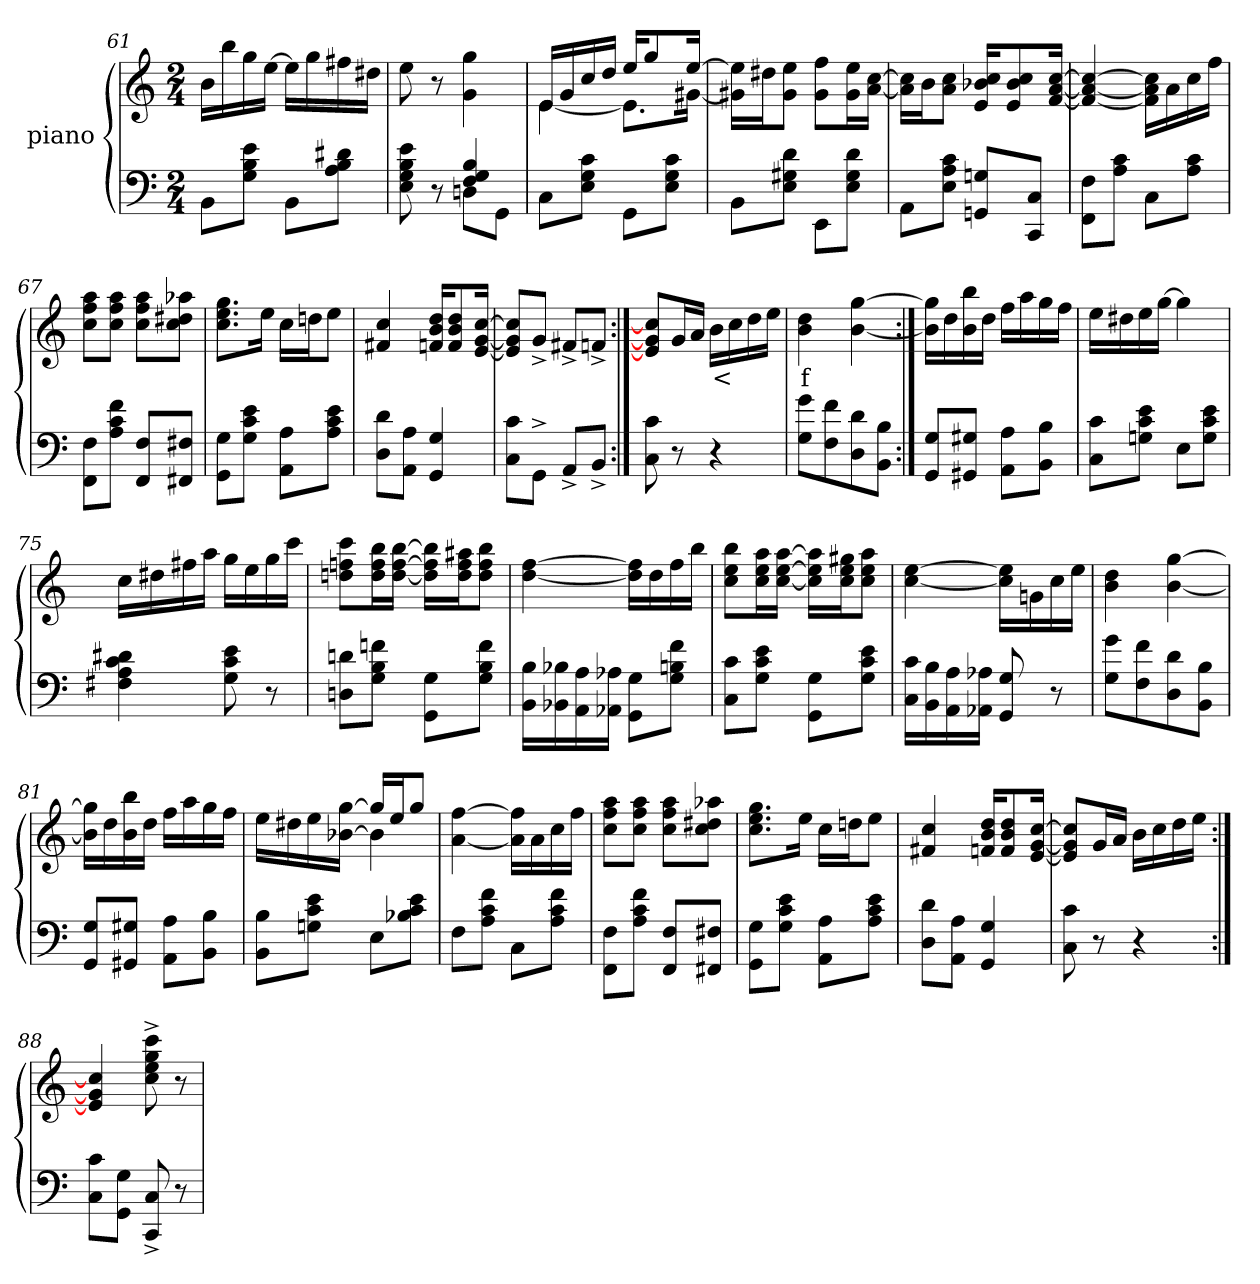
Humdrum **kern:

**kern	**kern	**text
*part2	*part1	*part1
*staff2	*staff1	*staff1
*	*I"piano	*
*clefF4	*clefG2	*
*k[]	*k[]	*
*M2/4	*M2/4	*
=61	=61	=61
8BBL	16bLL	.
.	16bb	.
8e 8B 8GJ	16gg	.
.	[16eeJJ	.
8BBL	16eeLL]	.
.	16gg	.
8d#X 8B 8AJ	16ff#X	.
.	16dd#XJJ	.
=62	=62	=62
*^	*	*
4ryy	8e 8B 8G 8E	8ee	.
.	8r	8r	.
4B 4G 4F	8DnL	4gg 4g	.
.	8GGJ	.	.
*v	*v	*	*
=63	=63	=63
*	*^	*
8CL	16eLL	[4e	.
.	16g	.	.
8c 8G 8EJ	16cc	.	.
.	16ddJJ	.	.
8GGL	16eeKL	8.eL]	.
.	8gg	.	.
8c 8G 8EJ	.	.	.
.	[16eeJk	[16g#XJk	.
*	*v	*v	*
=64	=64	=64
8BBL	16ee] 16g#X]LL	.
.	16dd#XJ	.
8d 8G#X 8EJ	8ee 8g#J	.
8EEL	8ff 8g#L	.
8d 8G# 8EJ	16ee 16g#L	.
.	[16cc [16aJJ	.
=65	=65	=65
8AAL	16cc] 16a]LL	.
.	16bJ	.
8c 8A 8EJ	8cc 8aJ	.
8Gn 8GGnL	16cc 16b-X 16eKL	.
.	8cc 8b- 8e	.
8C 8CCJ	.	.
.	[16cc [16a [16fJk	.
=66	=66	=66
8F 8FFL	4cc_ 4a_ 4f_	.
8c 8AJ	.	.
8CL	16cc] 16a] 16f]LL	.
.	16a	.
8c 8AJ	16cc	.
.	16ffJJ	.
=67	=67	=67
8F 8FFL	8aa 8ff 8ccL	.
8f 8c 8AJ	8aa 8ff 8ccJ	.
8F 8FFL	8aa 8ff 8ccL	.
8F#X 8FF#XJ	8aa-X 8dd#X 8ccJ	.
=68	=68	=68
8G 8GGL	8.gg 8.ee 8.ccL	.
8e 8c 8GJ	.	.
.	16eeJk	.
8A 8AAL	16ccLL	.
.	16ddnJ	.
8e 8c 8AJ	8eeJ	.
=69	=69	=69
8d 8DL	4cc 4f#X	.
8A 8AAJ	.	.
4G 4GG	16dd 16b 16fnKL	.
.	8dd 8b 8f	.
.	[16cc [16g [16eJk	.
=70	=70	=70
8c 8CL	8cc] 8g] 8e]L	.
8GG^>J	8g^>J	.
8AA^>L	8f#X^>L	.
8BB^>J	8fn^>J	.
=71:|!	=71:|!	=71:|!
8c 8C	8cc] 8g] 8e]L	.
8r	16gL	.
.	16aJJ	.
4r	16bLL	<
.	16cc	.
.	16dd	.
.	16eeJJ	.
=72	=72	=72
8g 8GL	4dd 4b	f
8f 8F	.	.
8d 8D	[4gg [4b	.
8B 8BBJ	.	.
=73:|!	=73:|!	=73:|!
8G 8GGL	16gg] 16b]LL	.
.	16dd	.
8G#X 8GG#XJ	16bb 16b	.
.	16ddJJ	.
8A 8AAL	16ffLL	.
.	16aa	.
8B 8BBJ	16gg	.
.	16ffJJ	.
=74	=74	=74
8c 8CL	16eeLL	.
.	16dd#X	.
8e 8c 8GnJ	16ee	.
.	[16ggJJ	.
8EL	4gg]	.
8e 8c 8GJ	.	.
=75	=75	=75
4d#X 4c 4A 4F#X	16ccLL	.
.	16dd#X	.
.	16ff#X	.
.	16aaJJ	.
8e 8c 8G	16ggLL	.
.	16ee	.
8r	16gg	.
.	16cccJJ	.
=76	=76	=76
8dn 8DnL	8ccc 8ffn 8ddnL	.
8fn 8B 8GJ	16bb 16ff 16ddL	.
.	[16bb [16ff [16ddJJ	.
8G 8GGL	16bb] 16ff] 16dd]LL	.
.	16aa#X 16ff 16ddJ	.
8f 8B 8GJ	8bb 8ff 8ddJ	.
=77	=77	=77
16B 16BBLL	[4ff [4dd	.
16B-X 16BB-X	.	.
16A 16AA	.	.
16A-X 16AA-XJJ	.	.
8G 8GGL	16ff] 16dd]LL	.
.	16dd	.
8f 8Bn 8GJ	16ff	.
.	16bbJJ	.
=78	=78	=78
8c 8CL	8bb 8ee 8ccL	.
8e 8c 8GJ	16aa 16ee 16ccL	.
.	[16aa [16ee [16ccJJ	.
8G 8GGL	16aa] 16ee] 16cc]LL	.
.	16gg#X 16ee 16ccJ	.
8e 8c 8GJ	8aa 8ee 8ccJ	.
=79	=79	=79
16c 16CLL	[4ee [4cc	.
16B 16BB	.	.
16A 16AA	.	.
16A-X 16AA-XJJ	.	.
8G 8GG	16ee] 16cc]LL	.
.	16gn	.
8r	16cc	.
.	16eeJJ	.
=80	=80	=80
8g 8GL	4dd 4b	.
8f 8F	.	.
8d 8D	[4gg [4b	.
8B 8BBJ	.	.
=81	=81	=81
8G 8GGL	16gg] 16b]LL	.
.	16dd	.
8G#X 8GG#XJ	16bb 16b	.
.	16ddJJ	.
8A 8AAL	16ffLL	.
.	16aa	.
8B 8BBJ	16gg	.
.	16ffJJ	.
=82	=82	=82
*	*^	*
8B 8BBL	16eeLL	4ryy	.
.	16dd#X	.	.
8e 8c 8GnJ	16ee	.	.
.	[16gg [16b-XJJ	.	.
8EL	16ggLL]	4b-]	.
.	16eeJ	.	.
8e 8c 8B-XJ	8ggJ	.	.
*	*v	*v	*
=83	=83	=83
8FL	[4ff [4a	.
8f 8c 8AJ	.	.
8CL	16ff] 16a]LL	.
.	16a	.
8f 8c 8AJ	16cc	.
.	16ffJJ	.
=84	=84	=84
8F 8FFL	8aa 8ff 8ccL	.
8f 8c 8AJ	8aa 8ff 8ccJ	.
8F 8FFL	8aa 8ff 8ccL	.
8F#X 8FF#XJ	8aa-X 8dd#X 8ccJ	.
=85	=85	=85
8G 8GGL	8.gg 8.ee 8.ccL	.
8e 8c 8GJ	.	.
.	16eeJk	.
8A 8AAL	16ccLL	.
.	16ddnJ	.
8e 8c 8AJ	8eeJ	.
=86	=86	=86
8d 8DL	4cc 4f#X	.
8A 8AAJ	.	.
4G 4GG	16dd 16b 16fnKL	.
.	8dd 8b 8f	.
.	[16cc [16g [16eJk	.
=87	=87	=87
8c 8C	8cc] 8g] 8e]L	.
8r	16gL	.
.	16aJJ	.
4r	16bLL	.
.	16cc	.
.	16dd	.
.	16eeJJ	.
=88:|!	=88:|!	=88:|!
8c 8CL	4cc] 4g] 4e]	.
8G 8GGJ	.	.
8C^> 8CC^>	8ccc^> 8gg^> 8ee^> 8cc^>	.
8r	8r	.
=	=	=
*-	*-	*-
